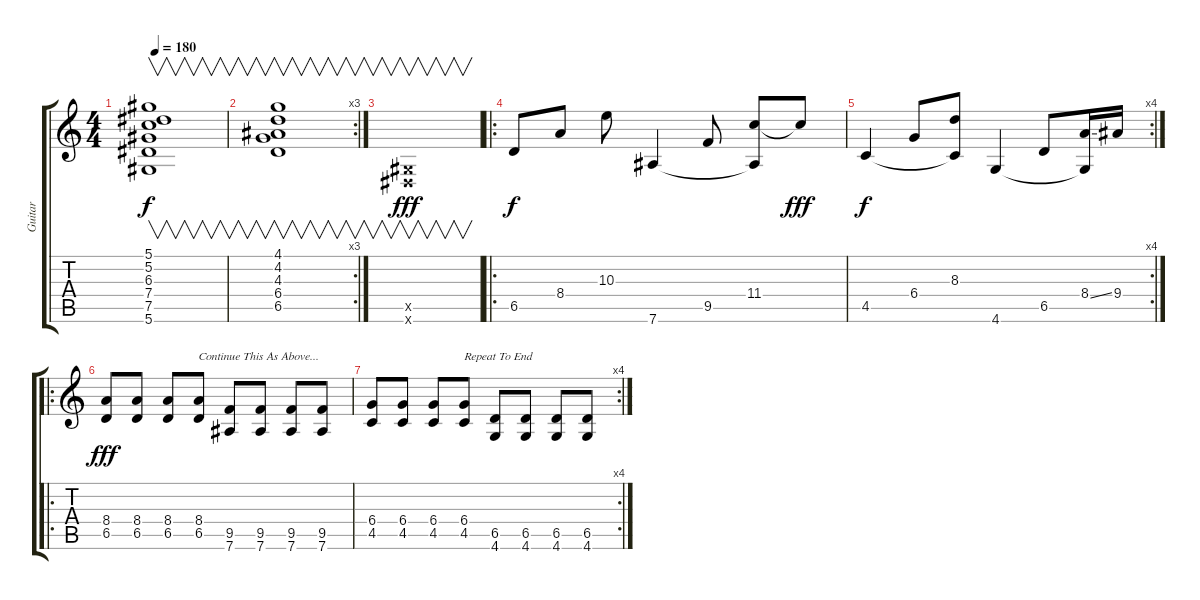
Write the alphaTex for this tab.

\track ("Guitar" "Guitar") {instrument distortionguitar}
\staff {score tabs}
\tuning (Eb4 Bb3 Gb3 Db3 Ab2 Eb2) {hide}
\ts (4 4)
\tempo 180
\clef g2
\ks c
(5.1 5.2 6.3 7.4 7.5 5.6).1{v dy f} |
\rc 3
(4.1 4.2 4.3 6.4 6.5).1{v} |
(0.5{x} 0.6{x}).1{v dy fff} |
\ro
6.5.8{dy f} 8.4.8 10.3.8 7.6.4 9.5.8 (11.4 7.6{t}).8 11.4{t}.8{dy fff} |
\rc 4
4.5.4{dy f} 6.4.8 (8.3 4.5{t}).8 4.6.4 6.5.8 (8.4{ss} 4.6{t}).16 9.4.16 |
\ro
(8.4 6.5).8{dy fff} (8.4 6.5).8 (8.4 6.5).8 (8.4 6.5).8{txt "Continue This As Above..."} (9.5 7.6).8 (9.5 7.6).8 (9.5 7.6).8 (9.5 7.6).8 |
\rc 4
(6.4 4.5).8 (6.4 4.5).8 (6.4 4.5).8 (6.4 4.5).8{txt "Repeat To End"} (6.5 4.6).8 (6.5 4.6).8 (6.5 4.6).8 (6.5 4.6).8
